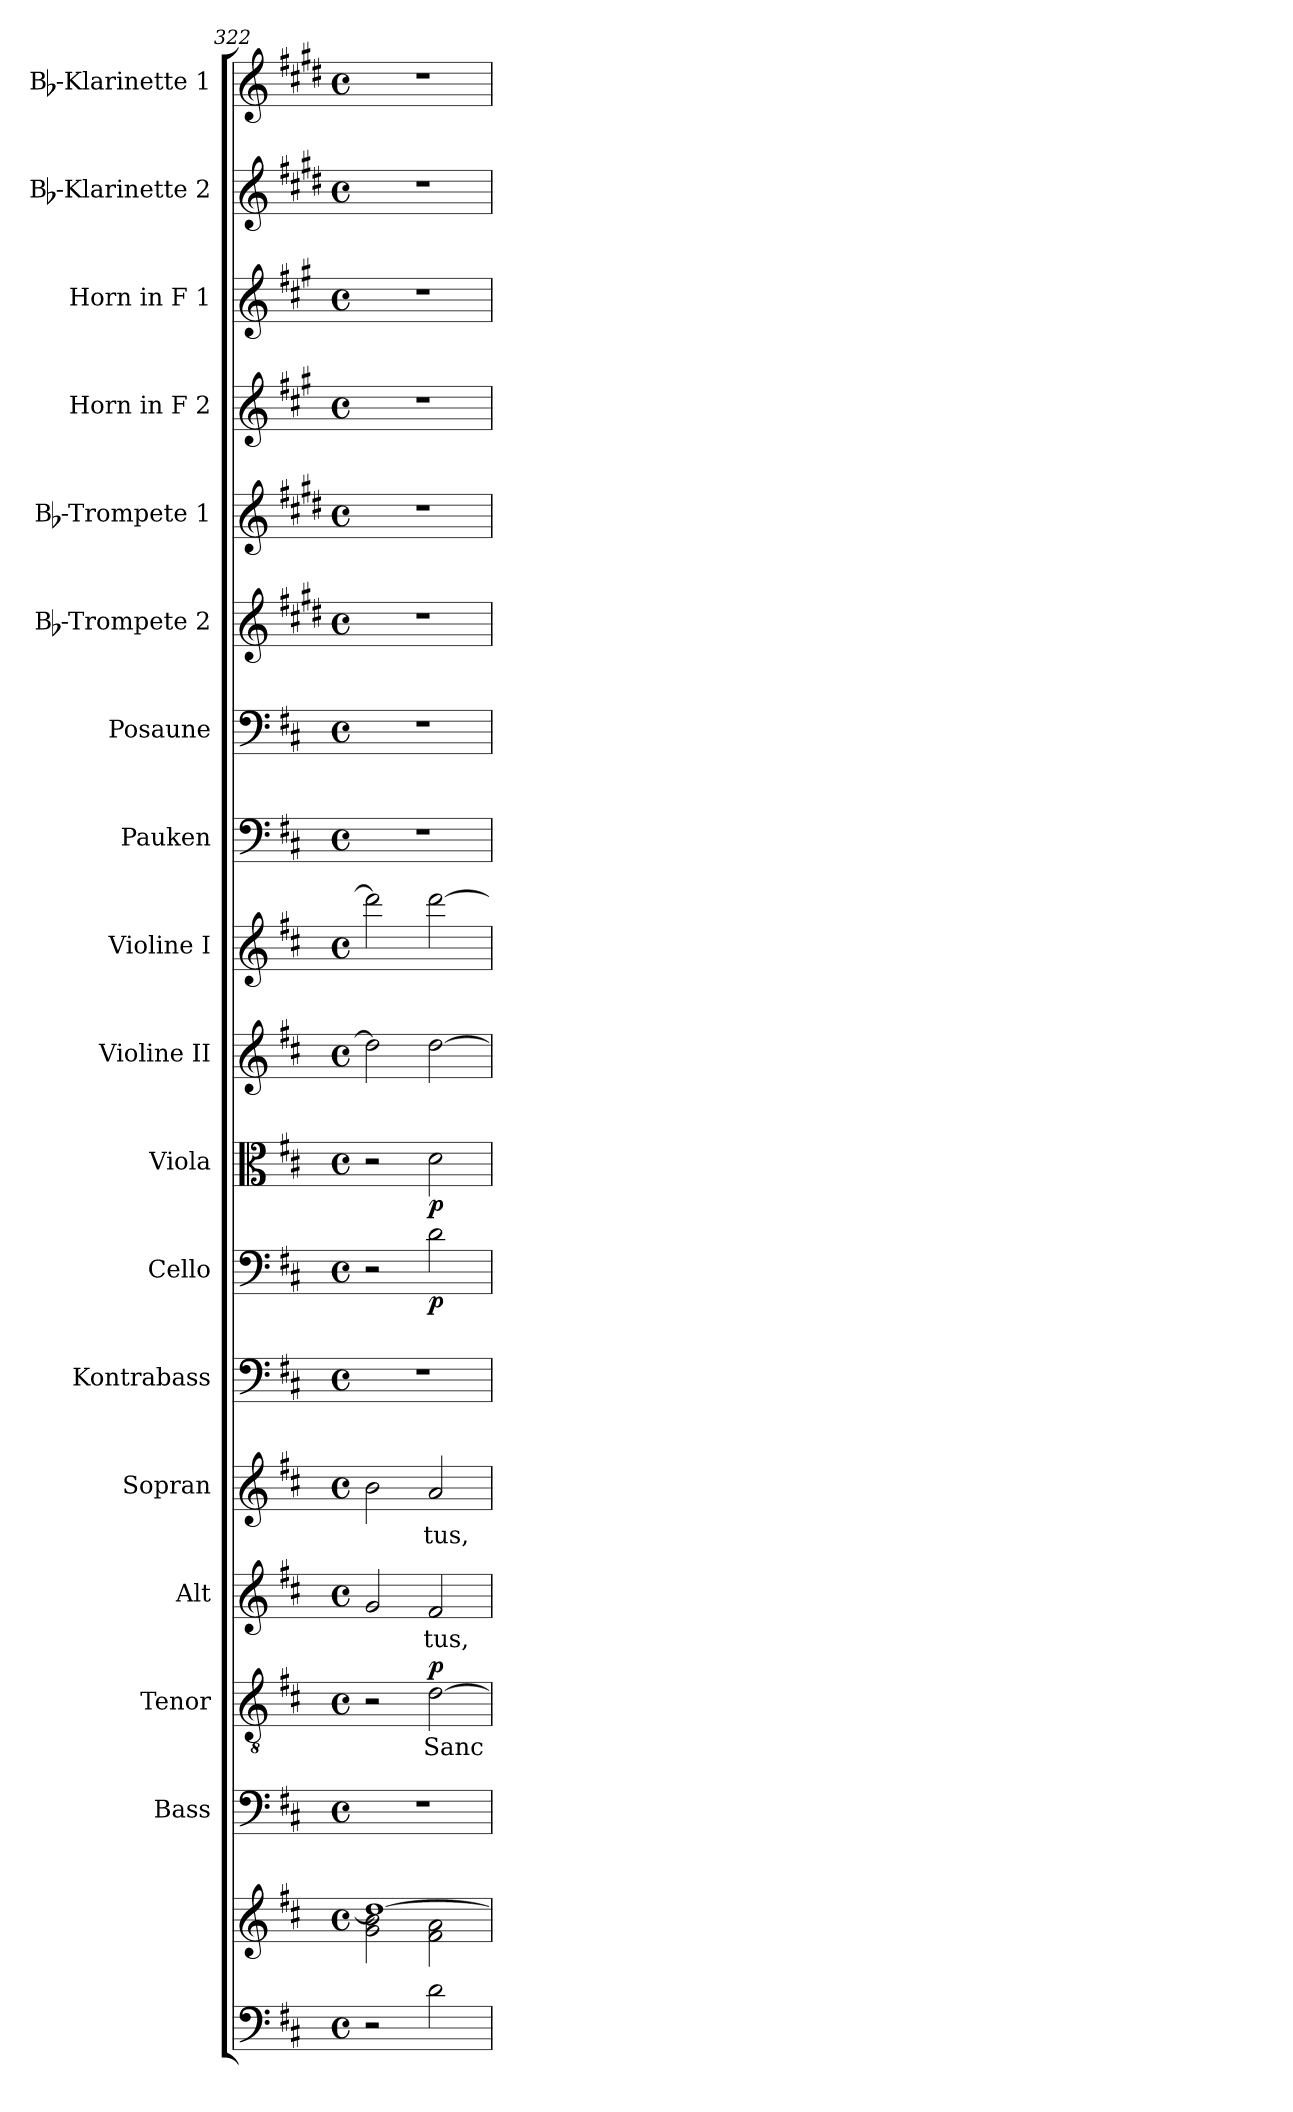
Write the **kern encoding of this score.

**kern	**kern	**kern	**kern	**text	**dynam	**kern	**text	**kern	**text	**kern	**kern	**dynam	**kern	**dynam	**kern	**kern	**kern	**kern	**kern	**kern	**kern	**kern	**kern	**kern
*part18	*part18	*part17	*part16	*part16	*part16	*part15	*part15	*part14	*part14	*part13	*part12	*part12	*part11	*part11	*part10	*part9	*part8	*part7	*part6	*part5	*part4	*part3	*part2	*part1
*staff19	*staff18	*staff17	*staff16	*staff16	*staff16	*staff15	*staff15	*staff14	*staff14	*staff13	*staff12	*staff12	*staff11	*staff11	*staff10	*staff9	*staff8	*staff7	*staff6	*staff5	*staff4	*staff3	*staff2	*staff1
*	*	*I"Bass	*I"Tenor	*	*	*I"Alt	*	*I"Sopran	*	*I"Kontrabass	*I"Cello	*	*I"Viola	*	*I"Violine II	*I"Violine I	*I"Pauken	*I"Posaune	*I"Bb-Trompete 2	*I"Bb-Trompete 1	*I"Horn in F 2	*I"Horn in F 1	*I"Bb-Klarinette 2	*I"Bb-Klarinette 1
*	*	*I'B.	*I'T.	*	*	*I'A.	*	*I'S.	*	*I'Kb.	*	*	*I'Vla.	*	*I'Vl. II	*I'Vl. I	*I'Pk.	*I'Pos.	*I'Bb Trp. 2	*I'Bb Trp. 1	*	*	*I'Bb Kl. 2	*I'Bb Kl. 1
*clefF4	*clefG2	*clefF4	*clefGv2	*	*	*clefG2	*	*clefG2	*	*clefF4	*clefF4	*	*clefC3	*	*clefG2	*clefG2	*clefF4	*clefF4	*clefG2	*clefG2	*clefG2	*clefG2	*clefG2	*clefG2
*	*	*	*	*	*	*	*	*	*	*ITrd7c12	*	*	*	*	*	*	*	*	*ITrd1c2	*ITrd1c2	*ITrd4c7	*ITrd4c7	*ITrd1c2	*ITrd1c2
*k[f#c#]	*k[f#c#]	*k[f#c#]	*k[f#c#]	*	*	*k[f#c#]	*	*k[f#c#]	*	*k[f#c#]	*k[f#c#]	*	*k[f#c#]	*	*k[f#c#]	*k[f#c#]	*k[f#c#]	*k[f#c#]	*k[f#c#]	*k[f#c#]	*k[f#c#]	*k[f#c#]	*k[f#c#]	*k[f#c#]
*D:	*D:	*D:	*D:	*	*	*D:	*	*D:	*	*D:	*D:	*	*D:	*	*D:	*D:	*D:	*D:	*D:	*D:	*D:	*D:	*D:	*D:
*M4/4	*M4/4	*M4/4	*M4/4	*	*	*M4/4	*	*M4/4	*	*M4/4	*M4/4	*	*M4/4	*	*M4/4	*M4/4	*M4/4	*M4/4	*M4/4	*M4/4	*M4/4	*M4/4	*M4/4	*M4/4
*met(c)	*met(c)	*met(c)	*met(c)	*	*	*met(c)	*	*met(c)	*	*met(c)	*met(c)	*	*met(c)	*	*met(c)	*met(c)	*met(c)	*met(c)	*met(c)	*met(c)	*met(c)	*met(c)	*met(c)	*met(c)
=322	=322	=322	=322	=322	=322	=322	=322	=322	=322	=322	=322	=322	=322	=322	=322	=322	=322	=322	=322	=322	=322	=322	=322	=322
*	*^	*	*	*	*	*	*	*	*	*	*	*	*	*	*	*	*	*	*	*	*	*	*	*
2r	1dd_	2g\ 2b\	1r	2r	.	.	2g/	.	2b\	.	1r	2r	.	2r	.	2dd\]	2ddd\]	1r	1r	1r	1r	1r	1r	1r	1r
!	!	!	!	!	!LO:LY:b	!LO:DY:a	!	!LO:LY:b	!	!LO:LY:b	!	!	!LO:DY:b	!	!LO:DY:b	!	!	!	!	!	!	!	!	!	!
2d\	.	2f#\ 2a\	.	[2d\	Sanc-	p	2f#/	-tus,	2a/	-tus,	.	2d\	p	2d\	p	[2dd\	[2ddd\	.	.	.	.	.	.	.	.
*	*v	*v	*	*	*	*	*	*	*	*	*	*	*	*	*	*	*	*	*	*	*	*	*	*	*
=	=	=	=	=	=	=	=	=	=	=	=	=	=	=	=	=	=	=	=	=	=	=	=	=
*-	*-	*-	*-	*-	*-	*-	*-	*-	*-	*-	*-	*-	*-	*-	*-	*-	*-	*-	*-	*-	*-	*-	*-	*-
